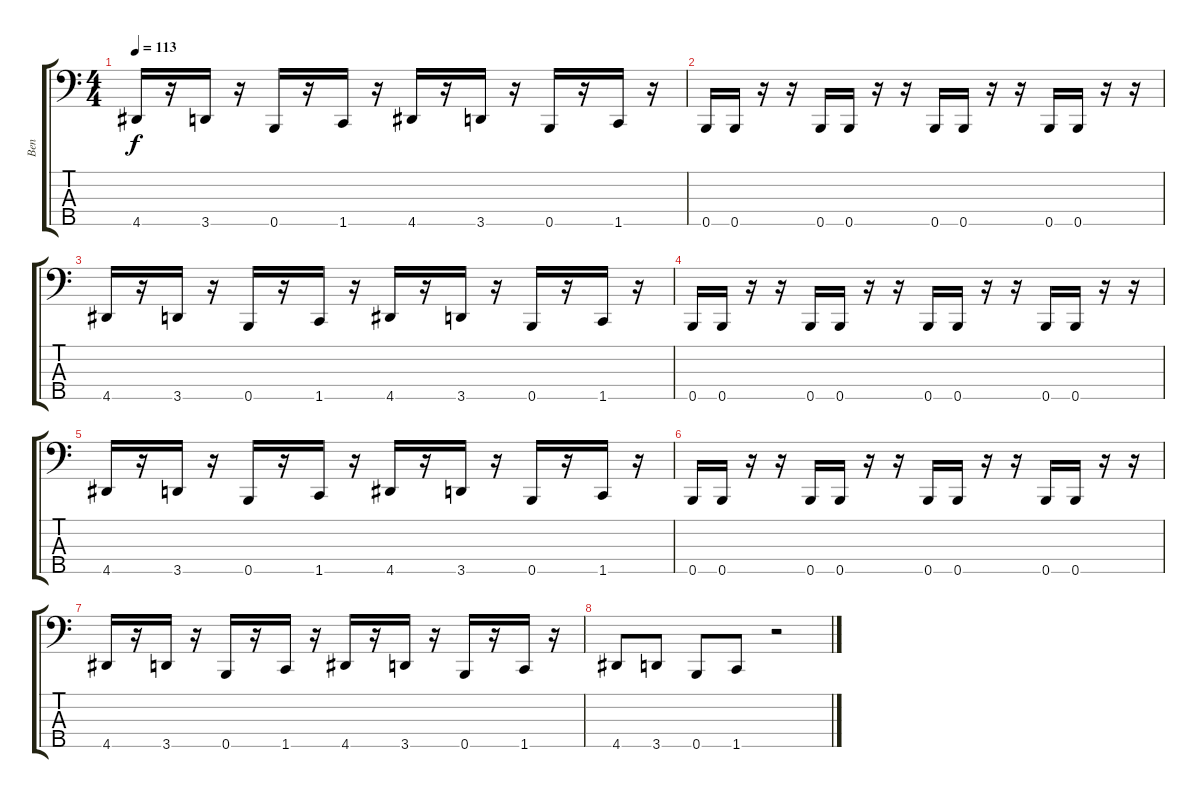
\track ("Ben" "Ben") {instrument electricbasspick}
\staff {score tabs}
\tuning (A2 E2 B1 Gb1 B0) {hide}
\ts (4 4)
\tempo 113
\clef f4
\ks c
4.5.16{dy f} r.16 3.5.16 r.16 0.5.16 r.16 1.5.16 r.16 4.5.16 r.16 3.5.16 r.16 0.5.16 r.16 1.5.16 r.16 |
0.5.16 0.5.16 r.16 r.16 0.5.16 0.5.16 r.16 r.16 0.5.16 0.5.16 r.16 r.16 0.5.16 0.5.16 r.16 r.16 |
4.5.16 r.16 3.5.16 r.16 0.5.16 r.16 1.5.16 r.16 4.5.16 r.16 3.5.16 r.16 0.5.16 r.16 1.5.16 r.16 |
0.5.16 0.5.16 r.16 r.16 0.5.16 0.5.16 r.16 r.16 0.5.16 0.5.16 r.16 r.16 0.5.16 0.5.16 r.16 r.16 |
4.5.16 r.16 3.5.16 r.16 0.5.16 r.16 1.5.16 r.16 4.5.16 r.16 3.5.16 r.16 0.5.16 r.16 1.5.16 r.16 |
0.5.16 0.5.16 r.16 r.16 0.5.16 0.5.16 r.16 r.16 0.5.16 0.5.16 r.16 r.16 0.5.16 0.5.16 r.16 r.16 |
4.5.16 r.16 3.5.16 r.16 0.5.16 r.16 1.5.16 r.16 4.5.16 r.16 3.5.16 r.16 0.5.16 r.16 1.5.16 r.16 |
4.5.8 3.5.8 0.5.8 1.5.8 r.2
